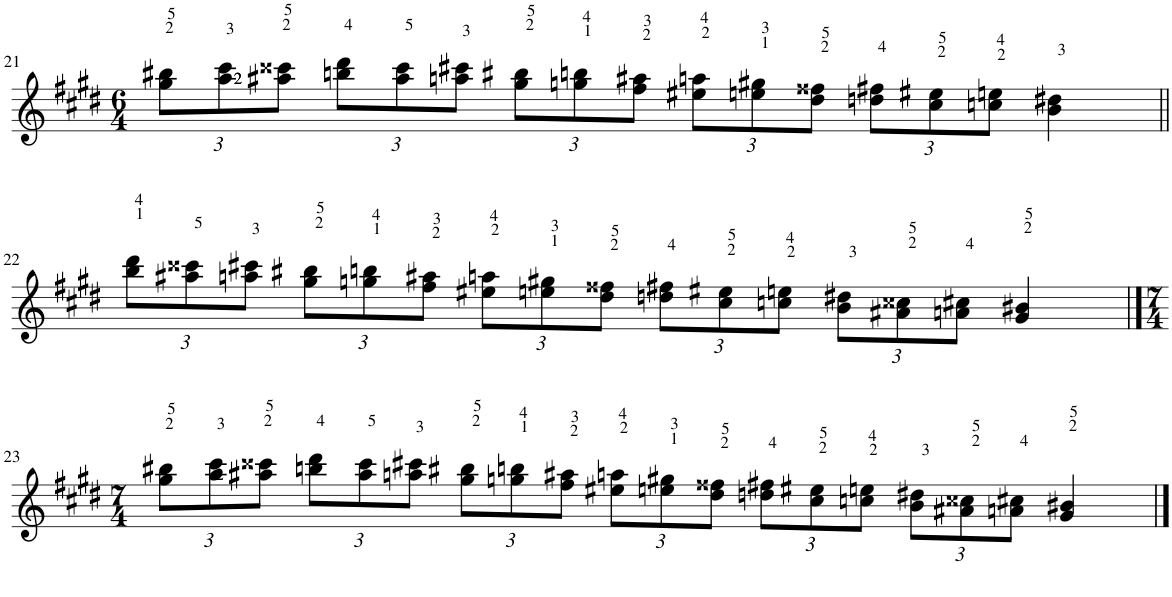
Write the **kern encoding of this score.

**kern
*part1
*staff1
*I"Piano
*I'Pno.
!!LO:PB:g=z
*clefG2
*k[f#c#g#d#]
*M6/4
*Xbrackettup
=21
12gg#\ 12bb#X\L
12aa\ 12ccc#\
12aa#X\ 12ccc##X\J
12bbn\ 12ddd#\L
12aa#\ 12ccc##\
12aan\ 12ccc#X\J
12gg#\ 12bb#X\L
12ggn\ 12bbn\
12ff#\ 12aa#X\J
12ee#X\ 12aan\L
12een\ 12gg#X\
12dd#\ 12ff##X\J
12ddn\ 12ff#X\L
12cc#\ 12ee#X\
12ccn\ 12een\J
4b\ 4dd#X\
!!LO:LB:g=z
=22||
12bb\ 12ddd#\L
12aa#X\ 12ccc##X\
12aan\ 12ccc#X\J
12gg#\ 12bb#X\L
12ggn\ 12bbn\
12ff#\ 12aa#X\J
12ee#X\ 12aan\L
12een\ 12gg#X\
12dd#\ 12ff##X\J
12ddn\ 12ff#X\L
12cc#\ 12ee#X\
12ccn\ 12een\J
12b\ 12dd#X\L
12a#X\ 12cc##X\
12an\ 12cc#X\J
4g#/ 4b#X/
!!LO:LB:g=z
==23
*M7/4
12gg#\ 12bb#X\L
12aa\ 12ccc#\
12aa#X\ 12ccc##X\J
12bbn\ 12ddd#\L
12aa#\ 12ccc##\
12aan\ 12ccc#X\J
12gg#\ 12bb#X\L
12ggn\ 12bbn\
12ff#\ 12aa#X\J
12ee#X\ 12aan\L
12een\ 12gg#X\
12dd#\ 12ff##X\J
12ddn\ 12ff#X\L
12cc#\ 12ee#X\
12ccn\ 12een\J
12b\ 12dd#X\L
12a#X\ 12cc##X\
12an\ 12cc#X\J
4g#/ 4b#X/
==
*-
